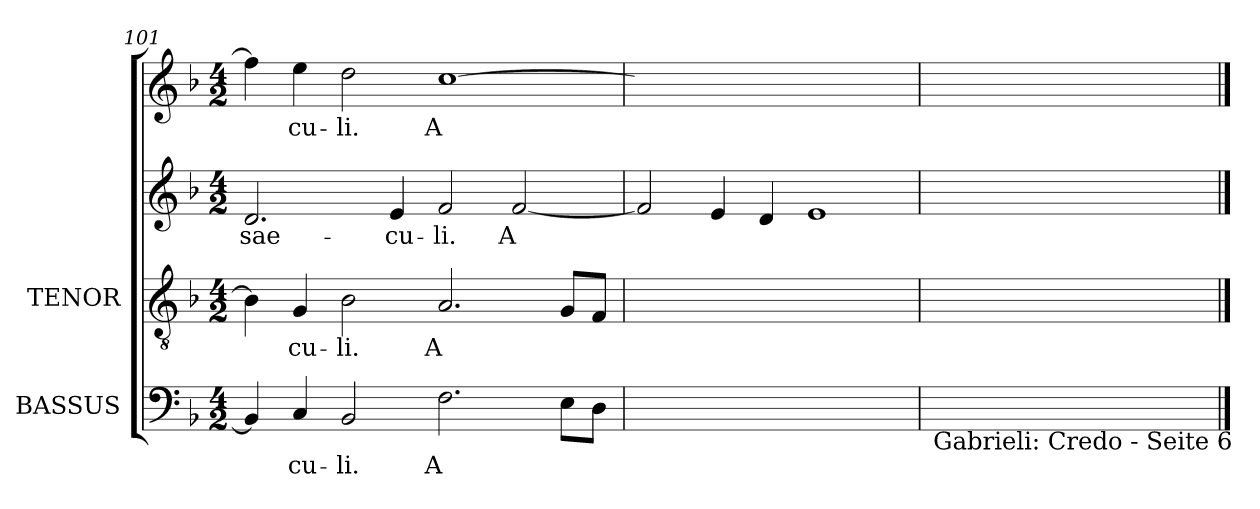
**kern	**text	**kern	**text	**kern	**text	**kern	**text
*part4	*part4	*part3	*part3	*part2	*part2	*part1	*part1
*staff4	*staff4	*staff3	*staff3	*staff2	*staff2	*staff1	*staff1
*I"BASSUS	*	*I"TENOR	*	*	*	*	*
*clefF4	*	*clefGv2	*	*clefG2	*	*clefG2	*
*k[b-]	*	*k[b-]	*	*k[b-]	*	*k[b-]	*
*F:	*	*F:	*	*F:	*	*F:	*
*M4/2	*	*M4/2	*	*M4/2	*	*M4/2	*
=101	=101	=101	=101	=101	=101	=101	=101
!	!	!	!	!	!LO:LY:b	!	!
4BB-/]	.	4B-\]	.	2.d/	sae-	4ff\]	.
!	!LO:LY:b	!	!LO:LY:b	!	!	!	!LO:LY:b
4C/	cu-	4G/	cu-	.	.	4ee\	cu-
!	!LO:LY:b	!	!LO:LY:b	!	!	!	!LO:LY:b
2BB-/	-li.	2B-\	-li.	.	.	2dd\	-li.
!	!	!	!	!	!LO:LY:b	!	!
.	.	.	.	4e/	-cu-	.	.
!	!LO:LY:b	!	!LO:LY:b	!	!LO:LY:b	!	!LO:LY:b
2.F\	A	2.A/	A	2f/	-li.	[1cc	A
!	!	!	!	!	!LO:LY:b	!	!
.	.	.	.	[2f/	A	.	.
8E\L	.	8G/L	.	.	.	.	.
8D\J	.	8F/J	.	.	.	.	.
=102	=102	=102	=102	=102	=102	=102	=102
[1Cyy	.	[1Gyy	.	2f/]	.	1ccyy_	.
.	.	.	.	4e/	.	.	.
.	.	.	.	4d/	.	.	.
1Cyy]	.	1Gyy]	.	1e	.	1ccyy]	.
=103	=103	=103	=103	=103	=103	=103	=103
!LO:TX:b:t=Gabrieli&colon; Credo - Seite 6	!	!	!	!	!	!	!
!	!LO:LY:b	!	!LO:LY:b	!	!LO:LY:b	!	!LO:LY:b
[1Fyy	men.	[1Ayy	men.	[1fyy	men.	[1ccyy	men.
1Fyy]	.	1Ayy]	.	1fyy]	.	1ccyy]	.
==	==	==	==	==	==	==	==
*-	*-	*-	*-	*-	*-	*-	*-
